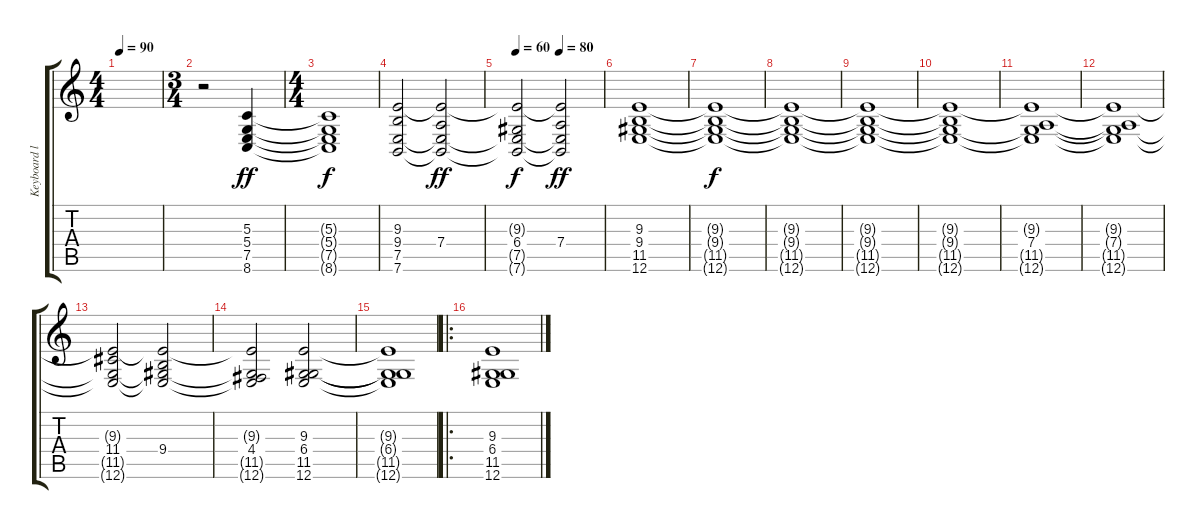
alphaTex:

\track ("Keyboard lead" "Keyboard l") {instrument lead1square}
\staff {score tabs}
\tuning (E4 B3 G3 D3 A2 E2) {hide}
\ts (4 4)
\tempo 90
\clef g2
\ks c
|
\ts (3 4)
r.2{instrument stringensemble2} (5.3 5.4 7.5 8.6).4{dy ff volume 10} |
\ts (4 4)
(5.3{t} 5.4{t} 7.5{t} 8.6{t}).1{dy f} |
(9.3 9.4 7.5 7.6).2 (9.3{t} 7.4 7.5{t} 7.6{t}).2{dy ff} |
\tempo 60
\tempo (80 0.5)
(9.3{t} 6.4 7.5{t} 7.6{t}).2{dy f} (9.3{t} 7.4 7.5{t} 7.6{t}).2{dy ff} |
(9.3 9.4 11.5 12.6).1 |
(9.3{t} 9.4{t} 11.5{t} 12.6{t}).1{dy f} |
(9.3{t} 9.4{t} 11.5{t} 12.6{t}).1 |
(9.3{t} 9.4{t} 11.5{t} 12.6{t}).1 |
(9.3{t} 9.4{t} 11.5{t} 12.6{t}).1 |
(9.3{t} 7.4 11.5{t} 12.6{t}).1 |
(9.3{t} 7.4{t} 11.5{t} 12.6{t}).1 |
(9.3{t} 11.4 11.5{t} 12.6{t}).2 (9.3{t} 9.4 11.5{t} 12.6{t}).2 |
(9.3{t} 4.4 11.5{t} 12.6{t}).2 (9.3 6.4 11.5 12.6).2 |
(9.3{t} 6.4{t} 11.5{t} 12.6{t}).1 |
\ro
(9.3 6.4 11.5 12.6).1{instrument stringensemble1}
